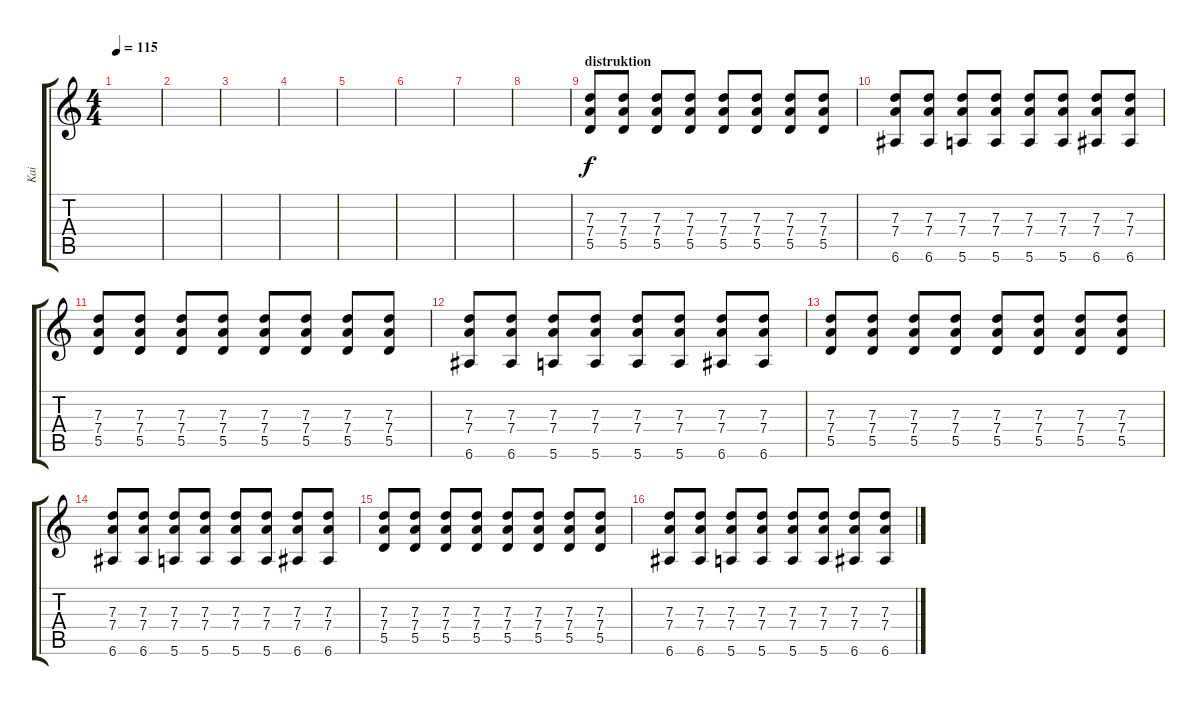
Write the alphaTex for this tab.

\track ("Kai" "Kai") {instrument distortionguitar}
\staff {score tabs}
\tuning (E4 B3 G3 D3 A2 E2) {hide}
\ts (4 4)
\tempo 115
\clef g2
\ks c
|
|
|
|
|
|
|
|
\section ("" "distruktion")
(7.3 7.4 5.5).8 (7.3 7.4 5.5).8 (7.3 7.4 5.5).8 (7.3 7.4 5.5).8 (7.3 7.4 5.5).8 (7.3 7.4 5.5).8 (7.3 7.4 5.5).8 (7.3 7.4 5.5).8 |
(7.3 7.4 6.6).8 (7.3 7.4 6.6).8 (7.3 7.4 5.6).8 (7.3 7.4 5.6).8 (7.3 7.4 5.6).8 (7.3 7.4 5.6).8 (7.3 7.4 6.6).8 (7.3 7.4 6.6).8 |
(7.3 7.4 5.5).8 (7.3 7.4 5.5).8 (7.3 7.4 5.5).8 (7.3 7.4 5.5).8 (7.3 7.4 5.5).8 (7.3 7.4 5.5).8 (7.3 7.4 5.5).8 (7.3 7.4 5.5).8 |
(7.3 7.4 6.6).8 (7.3 7.4 6.6).8 (7.3 7.4 5.6).8 (7.3 7.4 5.6).8 (7.3 7.4 5.6).8 (7.3 7.4 5.6).8 (7.3 7.4 6.6).8 (7.3 7.4 6.6).8 |
(7.3 7.4 5.5).8 (7.3 7.4 5.5).8 (7.3 7.4 5.5).8 (7.3 7.4 5.5).8 (7.3 7.4 5.5).8 (7.3 7.4 5.5).8 (7.3 7.4 5.5).8 (7.3 7.4 5.5).8 |
(7.3 7.4 6.6).8 (7.3 7.4 6.6).8 (7.3 7.4 5.6).8 (7.3 7.4 5.6).8 (7.3 7.4 5.6).8 (7.3 7.4 5.6).8 (7.3 7.4 6.6).8 (7.3 7.4 6.6).8 |
(7.3 7.4 5.5).8 (7.3 7.4 5.5).8 (7.3 7.4 5.5).8 (7.3 7.4 5.5).8 (7.3 7.4 5.5).8 (7.3 7.4 5.5).8 (7.3 7.4 5.5).8 (7.3 7.4 5.5).8 |
(7.3 7.4 6.6).8 (7.3 7.4 6.6).8 (7.3 7.4 5.6).8 (7.3 7.4 5.6).8 (7.3 7.4 5.6).8 (7.3 7.4 5.6).8 (7.3 7.4 6.6).8 (7.3 7.4 6.6).8
